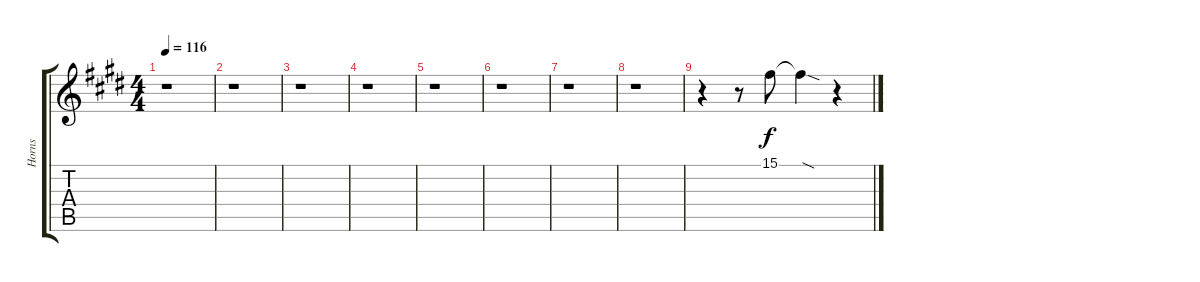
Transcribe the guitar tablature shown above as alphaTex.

\track ("Horns" "Horns") {instrument brasssection}
\staff {score tabs}
\tuning (Eb4 Bb3 Gb3 Db3 Ab2 Eb2) {hide}
\ts (4 4)
\tempo 116
\clef g2
\ks e
r.1{dy f} |
r.1 |
r.1 |
r.1 |
r.1 |
r.1 |
r.1 |
r.1 |
r.4 r.8 15.1.8 15.1{sod t}.4 r.4
